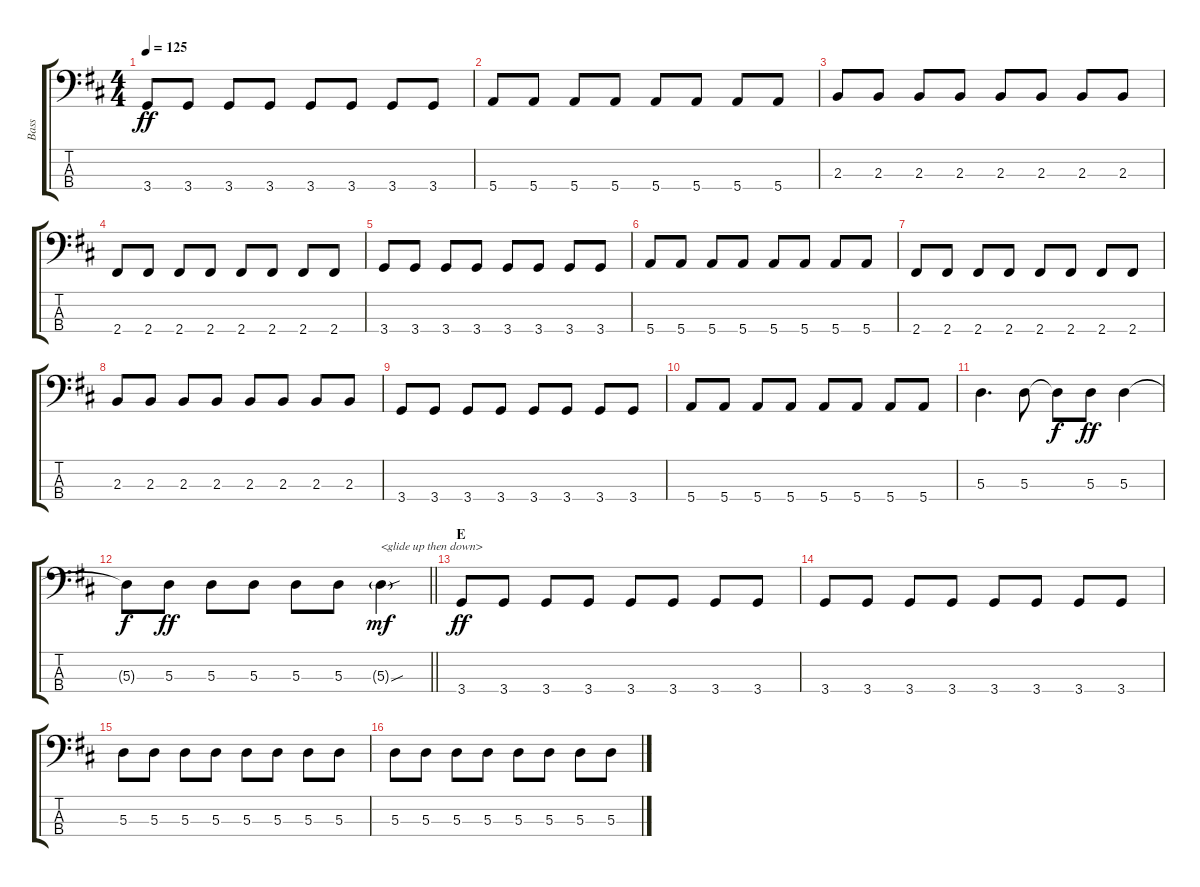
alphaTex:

\track ("Bass" "Bass") {instrument electricbasspick}
\staff {score tabs}
\tuning (G2 D2 A1 E1) {hide}
\ts (4 4)
\tempo 125
\clef f4
\ks d
3.4.8{dy ff} 3.4.8 3.4.8 3.4.8 3.4.8 3.4.8 3.4.8 3.4.8 |
5.4.8 5.4.8 5.4.8 5.4.8 5.4.8 5.4.8 5.4.8 5.4.8 |
2.3.8 2.3.8 2.3.8 2.3.8 2.3.8 2.3.8 2.3.8 2.3.8 |
2.4.8 2.4.8 2.4.8 2.4.8 2.4.8 2.4.8 2.4.8 2.4.8 |
3.4.8 3.4.8 3.4.8 3.4.8 3.4.8 3.4.8 3.4.8 3.4.8 |
5.4.8 5.4.8 5.4.8 5.4.8 5.4.8 5.4.8 5.4.8 5.4.8 |
2.4.8 2.4.8 2.4.8 2.4.8 2.4.8 2.4.8 2.4.8 2.4.8 |
2.3.8 2.3.8 2.3.8 2.3.8 2.3.8 2.3.8 2.3.8 2.3.8 |
3.4.8 3.4.8 3.4.8 3.4.8 3.4.8 3.4.8 3.4.8 3.4.8 |
5.4.8 5.4.8 5.4.8 5.4.8 5.4.8 5.4.8 5.4.8 5.4.8 |
5.3.4{d} 5.3.8 5.3{t}.8{dy f} 5.3.8{dy ff} 5.3.4 |
\barLineRight lightlight
5.3{t}.8{dy f} 5.3.8{dy ff} 5.3.8 5.3.8 5.3.8 5.3.8 5.3{sou g}.4{txt "<glide up then down>" dy mf} |
\section ("" "E")
3.4.8{dy ff} 3.4.8 3.4.8 3.4.8 3.4.8 3.4.8 3.4.8 3.4.8 |
3.4.8 3.4.8 3.4.8 3.4.8 3.4.8 3.4.8 3.4.8 3.4.8 |
5.3.8 5.3.8 5.3.8 5.3.8 5.3.8 5.3.8 5.3.8 5.3.8 |
5.3.8 5.3.8 5.3.8 5.3.8 5.3.8 5.3.8 5.3.8 5.3.8
